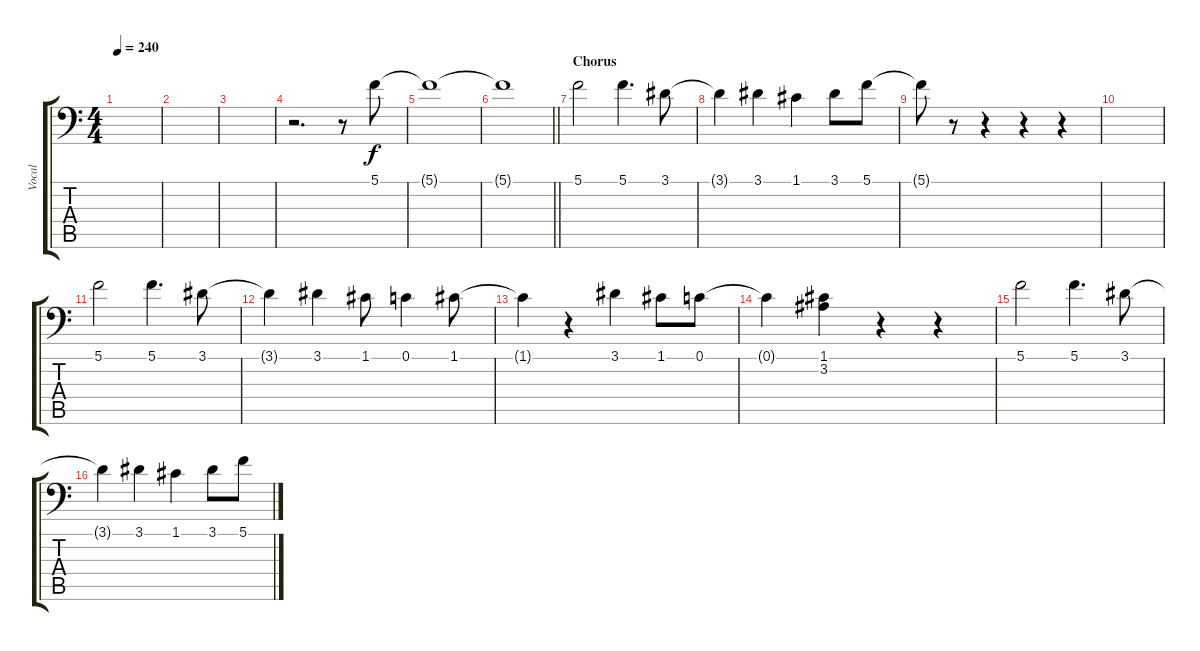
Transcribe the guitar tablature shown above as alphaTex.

\track ("Vocal" "Vocal") {instrument violin}
\staff {score tabs}
\tuning (C4 G3 Eb3 Bb2 F2 Bb1) {hide}
\ts (4 4)
\tempo 240
\clef f4
\ks c
|
|
|
r.2{d} r.8 5.1.8 |
5.1{t}.1 |
\barLineRight lightlight
5.1{t}.1 |
\section ("" "Chorus")
5.1.2 5.1.4{d} 3.1.8 |
3.1{t}.4 3.1.4 1.1.4 3.1.8 5.1.8 |
5.1{t}.8 r.8 r.4 r.4 r.4 |
|
5.1.2 5.1.4{d} 3.1.8 |
3.1{t}.4 3.1.4 1.1.8 0.1.4 1.1.8 |
1.1{t}.4 r.4 3.1.4 1.1.8 0.1.8 |
0.1{t}.4 (1.1 3.2).4 r.4 r.4 |
5.1.2 5.1.4{d} 3.1.8 |
3.1{t}.4 3.1.4 1.1.4 3.1.8 5.1.8
